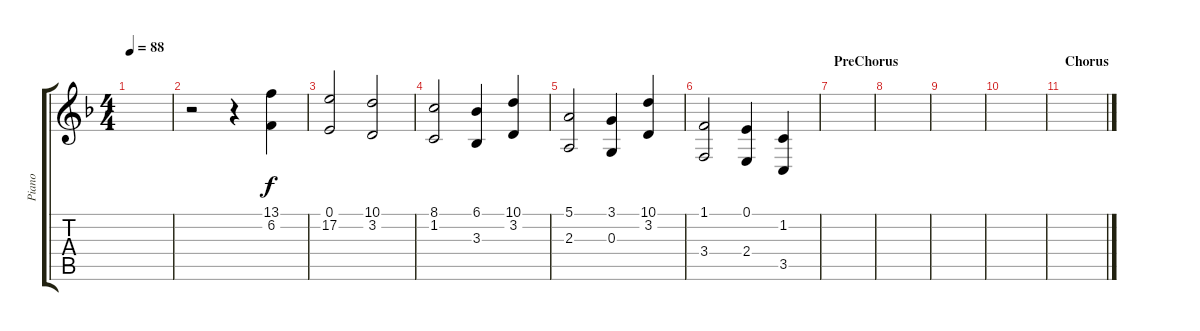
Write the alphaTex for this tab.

\track ("Piano" "Piano") {instrument brightacousticpiano}
\staff {score tabs}
\tuning (E4 B3 G3 D3 A2 D2) {hide}
\ts (4 4)
\tempo 88
\clef g2
\ks f
|
r.2 r.4 (13.1 6.2).4 |
(0.1 17.2).2 (10.1 3.2).2 |
(8.1 1.2).2 (6.1 3.3).4 (10.1 3.2).4 |
(5.1 2.3).2 (3.1 0.3).4 (10.1 3.2).4 |
(1.1 3.4).2 (0.1 2.4).4 (1.2 3.5).4 |
\section ("" "PreChorus")
|
|
|
|
\section ("" "Chorus")
